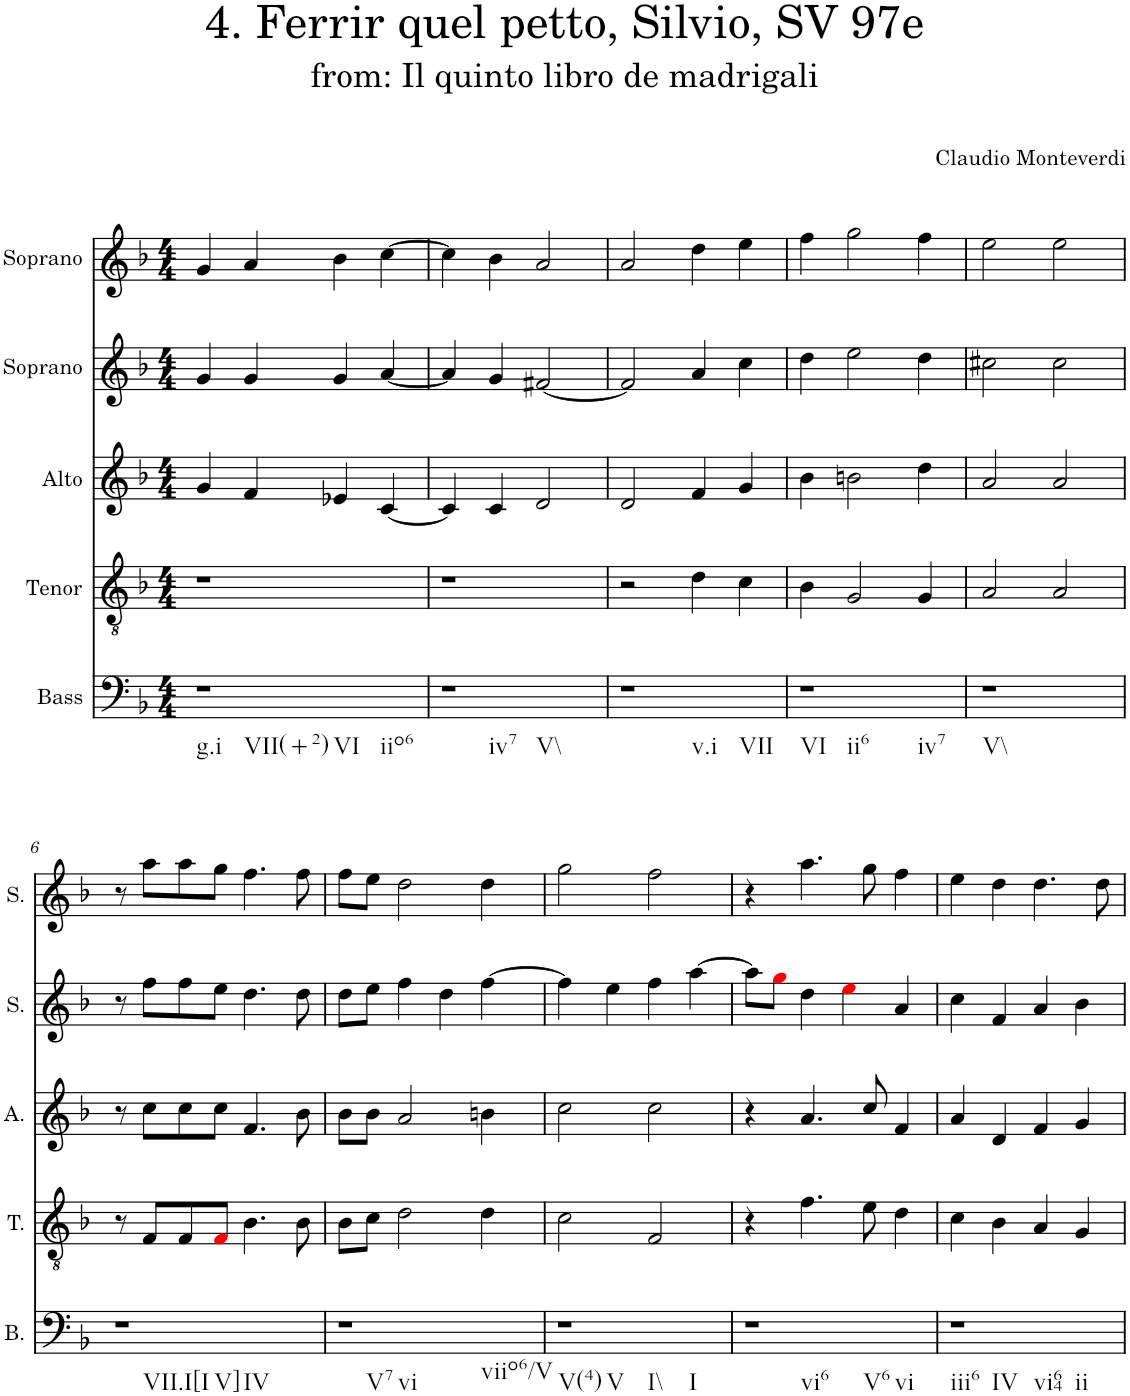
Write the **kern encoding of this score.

**kern	**kern	**kern	**kern	**kern
*part5	*part4	*part3	*part2	*part1
*staff5	*staff4	*staff3	*staff2	*staff1
*I"Bass	*I"Tenor	*I"Alto	*I"Soprano	*I"Soprano
*I'B.	*I'T.	*I'A.	*I'S.	*I'S.
*clefF4	*clefGv2	*clefG2	*clefG2	*clefG2
*k[b-]	*k[b-]	*k[b-]	*k[b-]	*k[b-]
*M4/4	*M4/4	*M4/4	*M4/4	*M4/4
=1	=1	=1	=1	=1
!LO:TX:b:t=g.i	!	!	!	!
!LO:TX:b:t=VII(+2)	!	!	!	!
!LO:TX:b:t=VI	!	!	!	!
!LO:TX:b:t=iio6	!	!	!	!
1r	1r	4g/	4g/	4g/
.	.	4f/	4g/	4a/
.	.	4e-X/	4g/	4b-\
.	.	[4c/	[4a/	[4cc\
=2	=2	=2	=2	=2
!LO:TX:b:t=iv7	!	!	!	!
!LO:TX:b:t=V\\	!	!	!	!
1r	1r	4c/]	4a/]	4cc\]
.	.	4c/	4g/	4b-\
.	.	2d/	[2f#X/	2a/
=3	=3	=3	=3	=3
!LO:TX:b:t=v.i	!	!	!	!
!LO:TX:b:t=VII	!	!	!	!
1r	2r	2d/	2f#/]	2a/
.	4d\	4f/	4a/	4dd\
.	4c\	4g/	4cc\	4ee\
=4	=4	=4	=4	=4
!LO:TX:b:t=VI	!	!	!	!
!LO:TX:b:t=ii6	!	!	!	!
!LO:TX:b:t=iv7	!	!	!	!
1r	4B-\	4b-\	4dd\	4ff\
.	2G/	2bn\	2ee\	2gg\
.	4G/	4dd\	4dd\	4ff\
=5	=5	=5	=5	=5
!LO:TX:b:t=V\\	!	!	!	!
1r	2A/	2a/	2cc#X\	2ee\
.	2A/	2a/	2cc#\	2ee\
!!LO:LB:g=z
=6	=6	=6	=6	=6
!LO:TX:b:t=VII.I[I	!	!	!	!
!LO:TX:b:t=V]	!	!	!	!
!LO:TX:b:t=IV	!	!	!	!
1r	8r	8r	8r	8r
.	8F/L	8cc\L	8ff\L	8aa\L
.	8F/	8cc\	8ff\	8aa\
.	8Fi/J	8cc\J	8ee\J	8gg\J
.	4.B-\	4.f/	4.dd\	4.ff\
.	8B-\	8b-\	8dd\	8ff\
=7	=7	=7	=7	=7
!LO:TX:b:t=V7	!	!	!	!
!LO:TX:b:t=vi	!	!	!	!
!LO:TX:b:t=viio6/V	!	!	!	!
1r	8B-\L	8b-\L	8dd\L	8ff\L
.	8c\J	8b-\J	8ee\J	8ee\J
.	2d\	2a/	4ff\	2dd\
.	.	.	4dd\	.
.	4d\	4bn\	[4ff\	4dd\
=8	=8	=8	=8	=8
!LO:TX:b:t=V(4)	!	!	!	!
!LO:TX:b:t=V	!	!	!	!
!LO:TX:b:t=I\\	!	!	!	!
!LO:TX:b:t=I	!	!	!	!
1r	2c\	2cc\	4ff\]	2gg\
.	.	.	4ee\	.
.	2F/	2cc\	4ff\	2ff\
.	.	.	[4aa\	.
=9	=9	=9	=9	=9
!LO:TX:b:t=vi6	!	!	!	!
!LO:TX:b:t=V6	!	!	!	!
!LO:TX:b:t=vi	!	!	!	!
1r	4r	4r	8aa\L]	4r
.	.	.	8ggi\J	.
.	4.f\	4.a/	4dd\	4.aa\
.	.	.	4eei\	.
.	8e\	8cc/	.	8gg\
.	4d\	4f/	4a/	4ff\
=10	=10	=10	=10	=10
!LO:TX:b:t=iii6	!	!	!	!
!LO:TX:b:t=IV	!	!	!	!
!LO:TX:b:t=vi64	!	!	!	!
!LO:TX:b:t=ii	!	!	!	!
1r	4c\	4a/	4cc\	4ee\
.	4B-\	4d/	4f/	4dd\
.	4A/	4f/	4a/	4.dd\
.	4G/	4g/	4b-\	.
.	.	.	.	8dd\
=	=	=	=	=
*-	*-	*-	*-	*-
